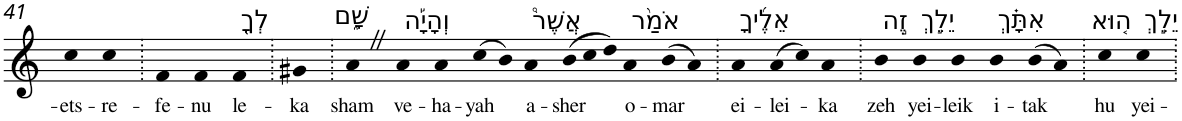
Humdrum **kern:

**kern	**text
*part1	*part1
*staff1	*staff1
*I"Piano	*
*I'Pno	*
!!LO:PB:g=z
*clefG2	*
*k[]	*
=41	=41
!	!LO:LY:b
4cc	-ets-
!	!LO:LY:b
4cc	-re-
=42.	=42.
!	!LO:LY:b
4f	-fe-
!	!LO:LY:b
4f	-nu
!LO:TX:a:t=לְךָ֖	!
!	!LO:LY:b
4f	le-
=43.	=43.
!	!LO:LY:b
4g#X	-ka
=44.	=44.
!LO:TX:a:t=שָׁ֑ם	!
!	!LO:LY:b
4aZ	sham
!LO:TX:a:t=וְהָיָ֡ה	!
!	!LO:LY:b
4a	ve-
!	!LO:LY:b
4a	-ha-
!	!LO:LY:b
(>8cc	-yah
8b)	.
!LO:TX:a:t=אֲשֶׁר֩	!
!	!LO:LY:b
4a	a-
*Xtuplet	*
!	!LO:LY:b
(>12b	-sher
12cc	.
12dd)	.
!LO:TX:a:t=אֹמַ֨ר	!
!	!LO:LY:b
4a	o-
!	!LO:LY:b
(>8b	-mar
8a)	.
=45.	=45.
!LO:TX:a:t=אֵלֶ֜יךָ	!
!	!LO:LY:b
4a	ei-
!	!LO:LY:b
(>8a	-lei-
8cc)	.
!	!LO:LY:b
4a	-ka
=46.	=46.
!LO:TX:a:t=זֶ֣ה	!
!	!LO:LY:b
4b	zeh
!LO:TX:a:t=יֵלֵ֣ךְ	!
!	!LO:LY:b
4b	yei-
!	!LO:LY:b
4b	-leik
!LO:TX:a:t=אִתָּ֗ךְ	!
!	!LO:LY:b
4b	i-
!	!LO:LY:b
(>8b	-tak
8a)	.
=47.	=47.
!LO:TX:a:t=ה֚וּא	!
!	!LO:LY:b
4cc	hu
!LO:TX:a:t=יֵלֵ֣ךְ	!
!	!LO:LY:b
4cc	yei-
=.	=.
*-	*-
